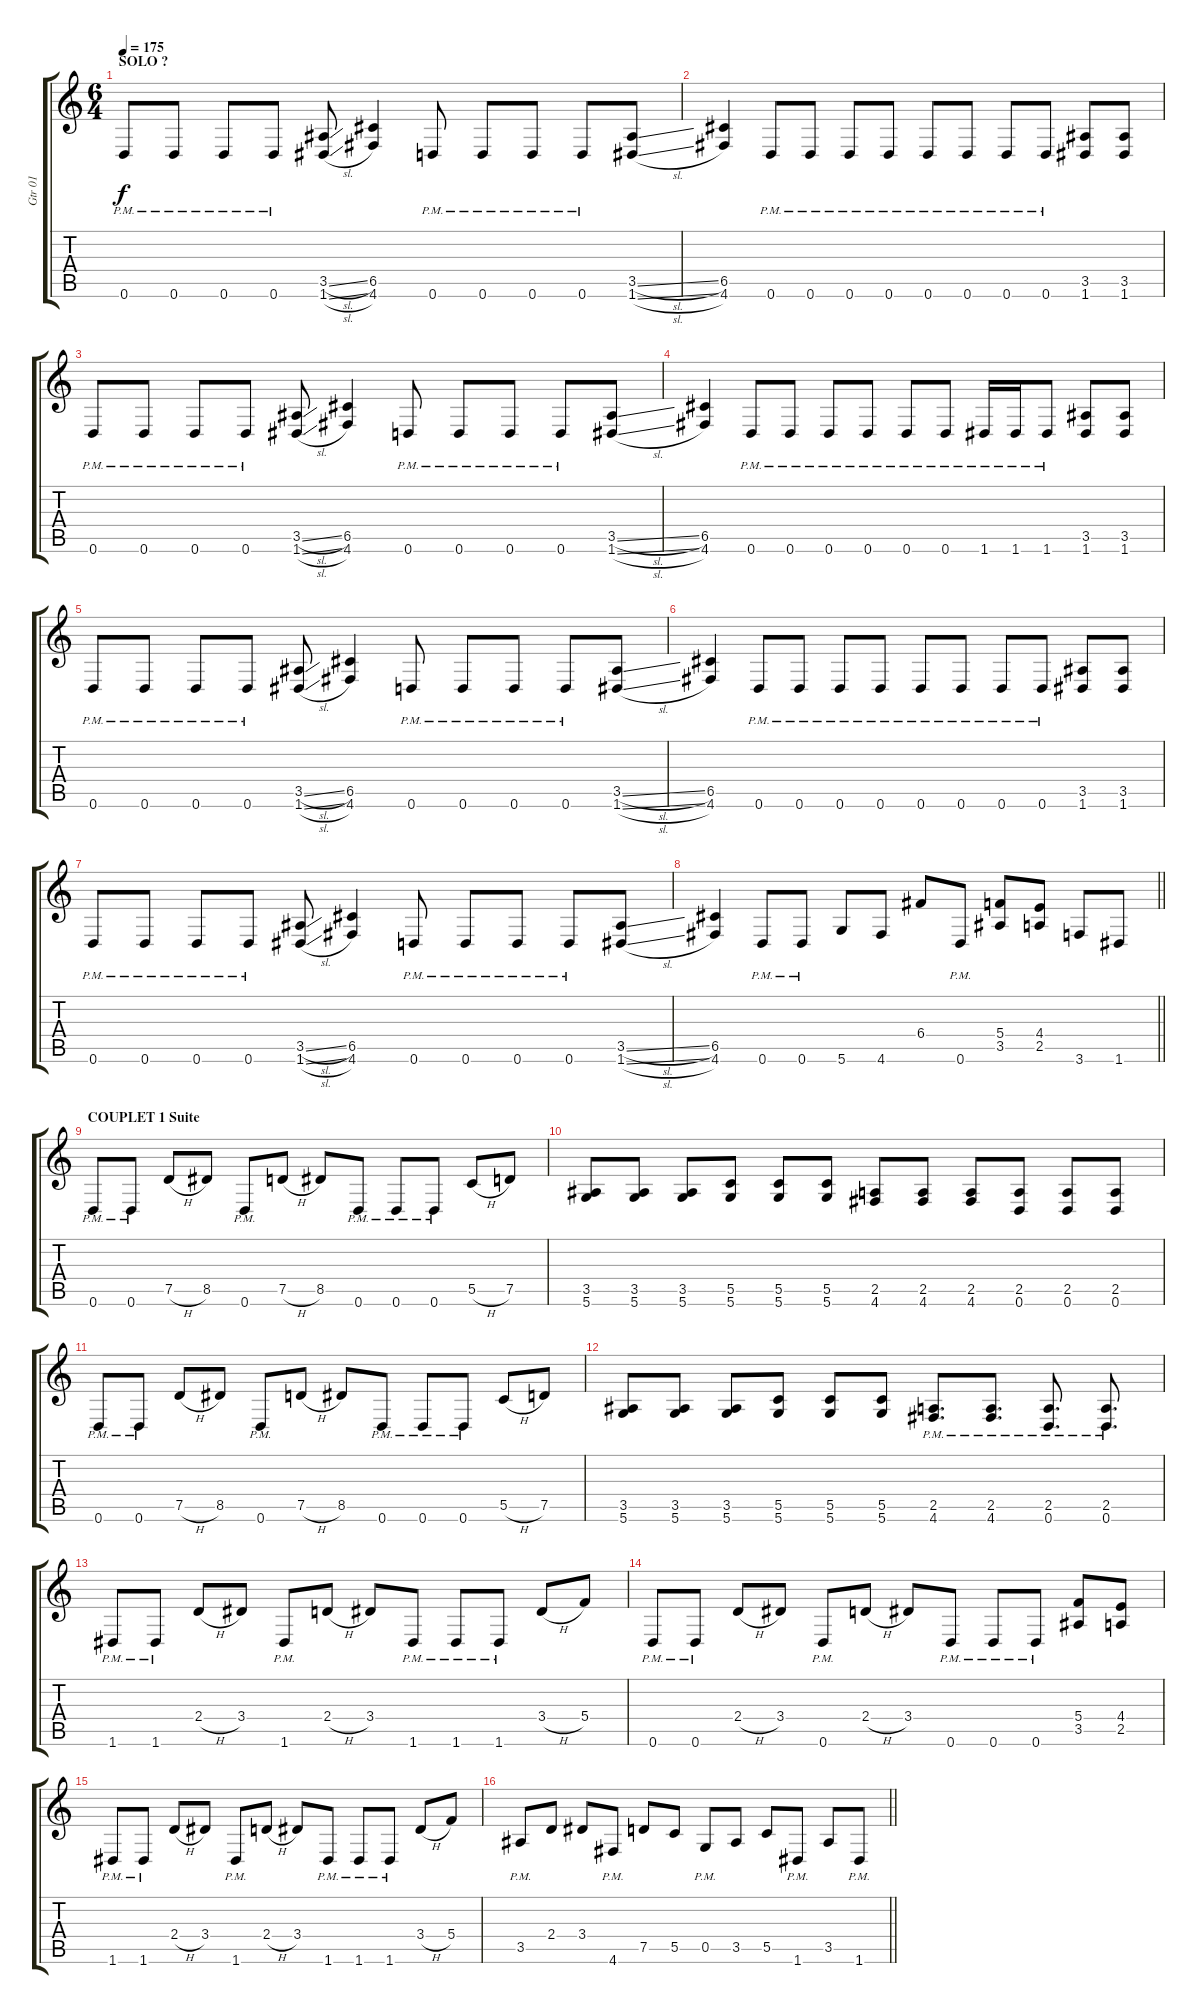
\track ("Gtr 01" "Gtr 01") {instrument distortionguitar}
\staff {score tabs}
\tuning (D4 A3 F3 C3 G2 D2) {hide}
\ts (6 4)
\section ("" "SOLO ?")
\tempo 175
\clef g2
\ks c
0.6{pm}.8{dy f} 0.6{pm}.8 0.6{pm}.8 0.6{pm}.8 (3.5{sl} 1.6{sl}).8 (6.5 4.6).4 0.6{pm}.8 0.6{pm}.8 0.6{pm}.8 0.6{pm}.8 (3.5{sl} 1.6{sl}).8 |
(6.5 4.6).4 0.6{pm}.8 0.6{pm}.8 0.6{pm}.8 0.6{pm}.8 0.6{pm}.8 0.6{pm}.8 0.6{pm}.8 0.6{pm}.8 (3.5 1.6).8 (3.5 1.6).8 |
0.6{pm}.8 0.6{pm}.8 0.6{pm}.8 0.6{pm}.8 (3.5{sl} 1.6{sl}).8 (6.5 4.6).4 0.6{pm}.8 0.6{pm}.8 0.6{pm}.8 0.6{pm}.8 (3.5{sl} 1.6{sl}).8 |
(6.5 4.6).4 0.6{pm}.8 0.6{pm}.8 0.6{pm}.8 0.6{pm}.8 0.6{pm}.8 0.6{pm}.8 1.6{pm}.16 1.6{pm}.16 1.6{pm}.8 (3.5 1.6).8 (3.5 1.6).8 |
0.6{pm}.8 0.6{pm}.8 0.6{pm}.8 0.6{pm}.8 (3.5{sl} 1.6{sl}).8 (6.5 4.6).4 0.6{pm}.8 0.6{pm}.8 0.6{pm}.8 0.6{pm}.8 (3.5{sl} 1.6{sl}).8 |
(6.5 4.6).4 0.6{pm}.8 0.6{pm}.8 0.6{pm}.8 0.6{pm}.8 0.6{pm}.8 0.6{pm}.8 0.6{pm}.8 0.6{pm}.8 (3.5 1.6).8 (3.5 1.6).8 |
0.6{pm}.8 0.6{pm}.8 0.6{pm}.8 0.6{pm}.8 (3.5{sl} 1.6{sl}).8 (6.5 4.6).4 0.6{pm}.8 0.6{pm}.8 0.6{pm}.8 0.6{pm}.8 (3.5{sl} 1.6{sl}).8 |
\barLineRight lightlight
(6.5 4.6).4 0.6{pm}.8 0.6{pm}.8 5.6.8 4.6.8 6.4.8 0.6{pm}.8 (5.4 3.5).8 (4.4 2.5).8 3.6.8 1.6.8 |
\section ("" "COUPLET 1 Suite")
0.6{pm}.8 0.6{pm}.8 7.5{h}.8 8.5.8 0.6{pm}.8 7.5{h}.8 8.5.8 0.6{pm}.8 0.6{pm}.8 0.6{pm}.8 5.5{h}.8 7.5.8 |
(3.5 5.6).8 (3.5 5.6).8 (3.5 5.6).8 (5.5 5.6).8 (5.5 5.6).8 (5.5 5.6).8 (2.5 4.6).8 (2.5 4.6).8 (2.5 4.6).8 (2.5 0.6).8 (2.5 0.6).8 (2.5 0.6).8 |
0.6{pm}.8 0.6{pm}.8 7.5{h}.8 8.5.8 0.6{pm}.8 7.5{h}.8 8.5.8 0.6{pm}.8 0.6{pm}.8 0.6{pm}.8 5.5{h}.8 7.5.8 |
(3.5 5.6).8 (3.5 5.6).8 (3.5 5.6).8 (5.5 5.6).8 (5.5 5.6).8 (5.5 5.6).8 (2.5{pm} 4.6{pm}).8{d} (2.5{pm} 4.6{pm}).8{d} (2.5{pm} 0.6{pm}).8{d} (2.5{pm} 0.6{pm}).8{d} |
1.6{pm}.8 1.6{pm}.8 2.4{h}.8 3.4.8 1.6{pm}.8 2.4{h}.8 3.4.8 1.6{pm}.8 1.6{pm}.8 1.6{pm}.8 3.4{h}.8 5.4.8 |
0.6{pm}.8 0.6{pm}.8 2.4{h}.8 3.4.8 0.6{pm}.8 2.4{h}.8 3.4.8 0.6{pm}.8 0.6{pm}.8 0.6{pm}.8 (5.4 3.5).8 (4.4 2.5).8 |
1.6{pm}.8 1.6{pm}.8 2.4{h}.8 3.4.8 1.6{pm}.8 2.4{h}.8 3.4.8 1.6{pm}.8 1.6{pm}.8 1.6{pm}.8 3.4{h}.8 5.4.8 |
\barLineRight lightlight
3.5{pm}.8 2.4.8 3.4.8 4.6{pm}.8 7.5.8 5.5.8 0.5{pm}.8 3.5.8 5.5.8 1.6{pm}.8 3.5.8 1.6{pm}.8
